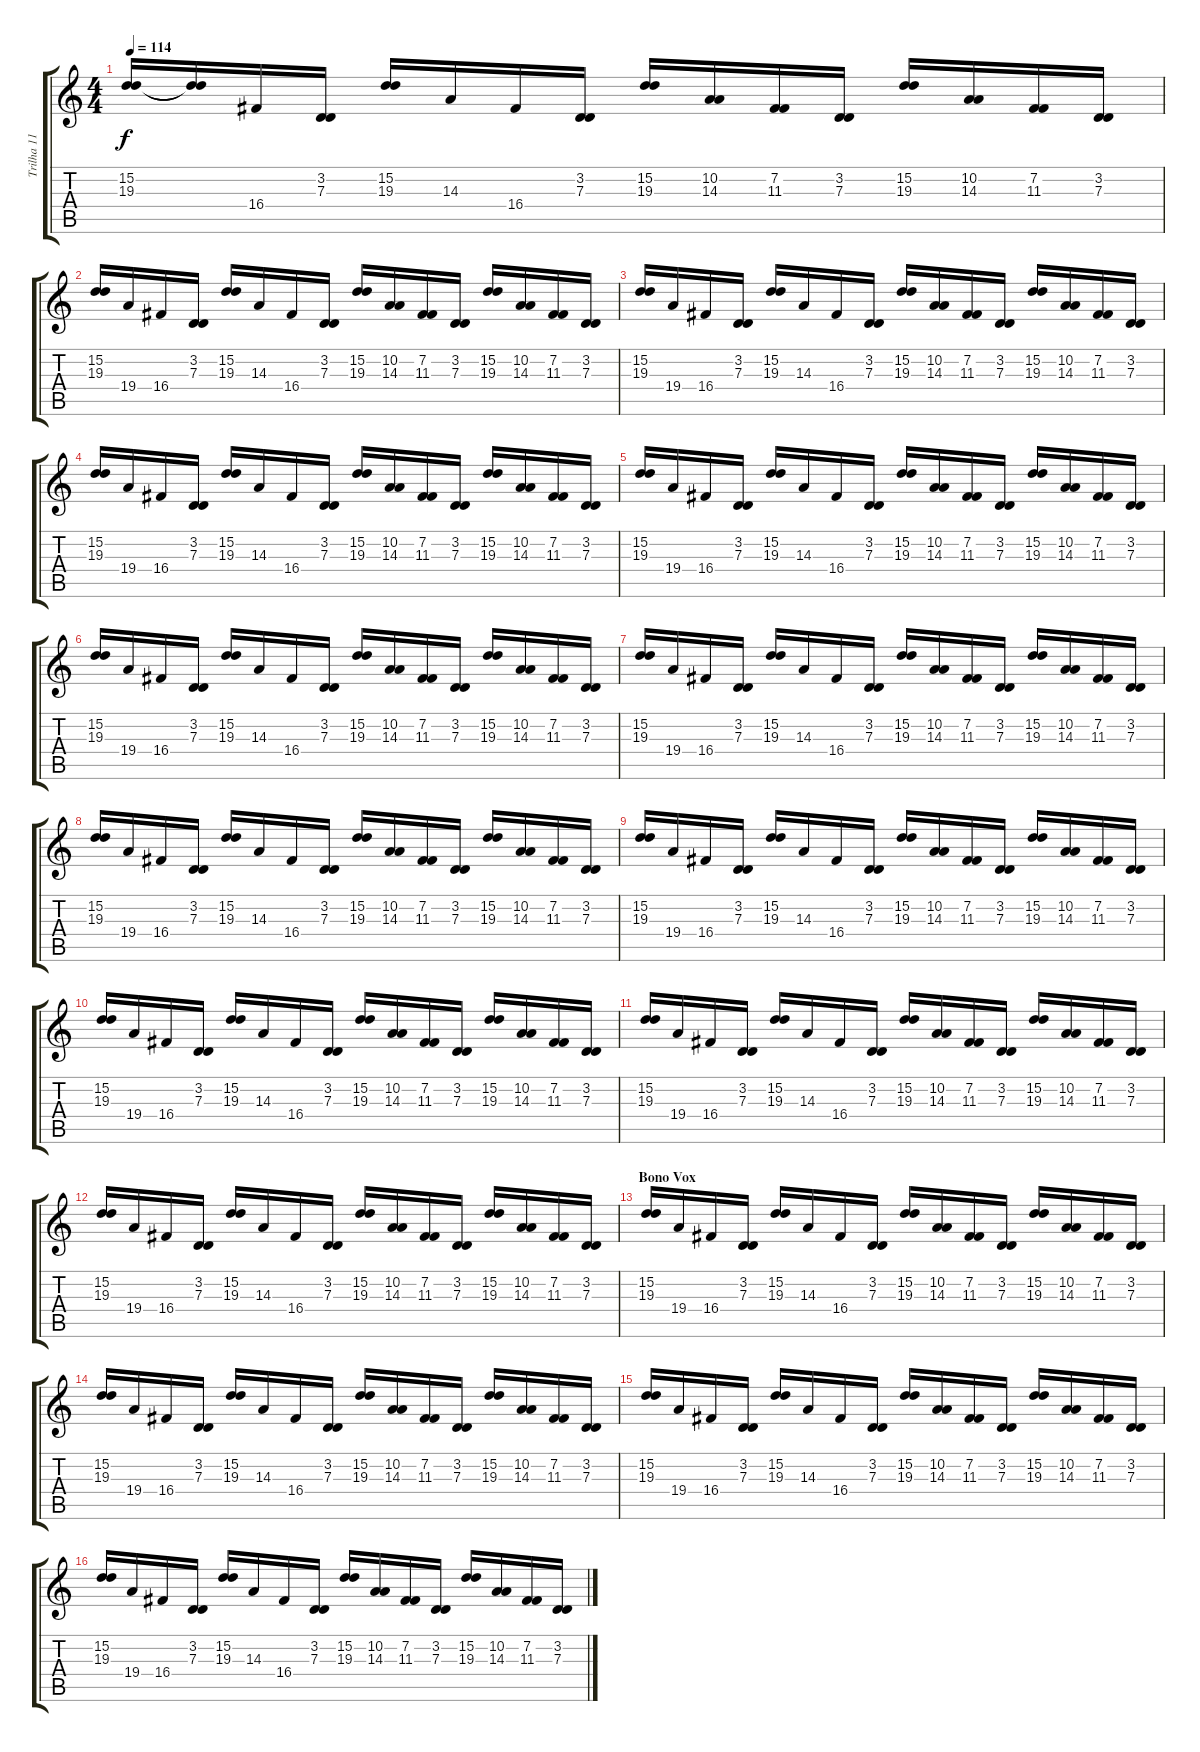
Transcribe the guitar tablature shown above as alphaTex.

\track ("Trilha 11" "Trilha 11") {instrument musicbox}
\staff {score tabs}
\tuning (E4 B3 G3 D3 A2 E2) {hide}
\ts (4 4)
\tempo 114
\clef g2
\ks c
(15.2 19.3).16{dy f instrument musicbox} (15.2{t} 19.3{t}).16 16.4.16 (3.2 7.3).16 (15.2 19.3).16 14.3.16 16.4.16 (3.2 7.3).16 (15.2 19.3).16 (10.2 14.3).16 (7.2 11.3).16 (3.2 7.3).16 (15.2 19.3).16 (10.2 14.3).16 (7.2 11.3).16 (3.2 7.3).16 |
(15.2 19.3).16 19.4.16 16.4.16 (3.2 7.3).16 (15.2 19.3).16 14.3.16 16.4.16 (3.2 7.3).16 (15.2 19.3).16 (10.2 14.3).16 (7.2 11.3).16 (3.2 7.3).16 (15.2 19.3).16 (10.2 14.3).16 (7.2 11.3).16 (3.2 7.3).16 |
(15.2 19.3).16 19.4.16 16.4.16 (3.2 7.3).16 (15.2 19.3).16 14.3.16 16.4.16 (3.2 7.3).16 (15.2 19.3).16 (10.2 14.3).16 (7.2 11.3).16 (3.2 7.3).16 (15.2 19.3).16 (10.2 14.3).16 (7.2 11.3).16 (3.2 7.3).16 |
(15.2 19.3).16 19.4.16 16.4.16 (3.2 7.3).16 (15.2 19.3).16 14.3.16 16.4.16 (3.2 7.3).16 (15.2 19.3).16 (10.2 14.3).16 (7.2 11.3).16 (3.2 7.3).16 (15.2 19.3).16 (10.2 14.3).16 (7.2 11.3).16 (3.2 7.3).16 |
(15.2 19.3).16 19.4.16 16.4.16 (3.2 7.3).16 (15.2 19.3).16 14.3.16 16.4.16 (3.2 7.3).16 (15.2 19.3).16 (10.2 14.3).16 (7.2 11.3).16 (3.2 7.3).16 (15.2 19.3).16 (10.2 14.3).16 (7.2 11.3).16 (3.2 7.3).16 |
(15.2 19.3).16 19.4.16 16.4.16 (3.2 7.3).16 (15.2 19.3).16 14.3.16 16.4.16 (3.2 7.3).16 (15.2 19.3).16 (10.2 14.3).16 (7.2 11.3).16 (3.2 7.3).16 (15.2 19.3).16 (10.2 14.3).16 (7.2 11.3).16 (3.2 7.3).16 |
(15.2 19.3).16 19.4.16 16.4.16 (3.2 7.3).16 (15.2 19.3).16 14.3.16 16.4.16 (3.2 7.3).16 (15.2 19.3).16 (10.2 14.3).16 (7.2 11.3).16 (3.2 7.3).16 (15.2 19.3).16 (10.2 14.3).16 (7.2 11.3).16 (3.2 7.3).16 |
(15.2 19.3).16 19.4.16 16.4.16 (3.2 7.3).16 (15.2 19.3).16 14.3.16 16.4.16 (3.2 7.3).16 (15.2 19.3).16 (10.2 14.3).16 (7.2 11.3).16 (3.2 7.3).16 (15.2 19.3).16 (10.2 14.3).16 (7.2 11.3).16 (3.2 7.3).16 |
(15.2 19.3).16 19.4.16 16.4.16 (3.2 7.3).16 (15.2 19.3).16 14.3.16 16.4.16 (3.2 7.3).16 (15.2 19.3).16 (10.2 14.3).16 (7.2 11.3).16 (3.2 7.3).16 (15.2 19.3).16 (10.2 14.3).16 (7.2 11.3).16 (3.2 7.3).16 |
(15.2 19.3).16 19.4.16 16.4.16 (3.2 7.3).16 (15.2 19.3).16 14.3.16 16.4.16 (3.2 7.3).16 (15.2 19.3).16 (10.2 14.3).16 (7.2 11.3).16 (3.2 7.3).16 (15.2 19.3).16 (10.2 14.3).16 (7.2 11.3).16 (3.2 7.3).16 |
(15.2 19.3).16 19.4.16 16.4.16 (3.2 7.3).16 (15.2 19.3).16 14.3.16 16.4.16 (3.2 7.3).16 (15.2 19.3).16 (10.2 14.3).16 (7.2 11.3).16 (3.2 7.3).16 (15.2 19.3).16 (10.2 14.3).16 (7.2 11.3).16 (3.2 7.3).16 |
(15.2 19.3).16 19.4.16 16.4.16 (3.2 7.3).16 (15.2 19.3).16 14.3.16 16.4.16 (3.2 7.3).16 (15.2 19.3).16 (10.2 14.3).16 (7.2 11.3).16 (3.2 7.3).16 (15.2 19.3).16 (10.2 14.3).16 (7.2 11.3).16 (3.2 7.3).16 |
\section ("" "Bono Vox")
(15.2 19.3).16 19.4.16 16.4.16 (3.2 7.3).16 (15.2 19.3).16 14.3.16 16.4.16 (3.2 7.3).16 (15.2 19.3).16 (10.2 14.3).16 (7.2 11.3).16 (3.2 7.3).16 (15.2 19.3).16 (10.2 14.3).16 (7.2 11.3).16 (3.2 7.3).16 |
(15.2 19.3).16 19.4.16 16.4.16 (3.2 7.3).16 (15.2 19.3).16 14.3.16 16.4.16 (3.2 7.3).16 (15.2 19.3).16 (10.2 14.3).16 (7.2 11.3).16 (3.2 7.3).16 (15.2 19.3).16 (10.2 14.3).16 (7.2 11.3).16 (3.2 7.3).16 |
(15.2 19.3).16 19.4.16 16.4.16 (3.2 7.3).16 (15.2 19.3).16 14.3.16 16.4.16 (3.2 7.3).16 (15.2 19.3).16 (10.2 14.3).16 (7.2 11.3).16 (3.2 7.3).16 (15.2 19.3).16 (10.2 14.3).16 (7.2 11.3).16 (3.2 7.3).16 |
(15.2 19.3).16 19.4.16 16.4.16 (3.2 7.3).16 (15.2 19.3).16 14.3.16 16.4.16 (3.2 7.3).16 (15.2 19.3).16 (10.2 14.3).16 (7.2 11.3).16 (3.2 7.3).16 (15.2 19.3).16 (10.2 14.3).16 (7.2 11.3).16 (3.2 7.3).16
